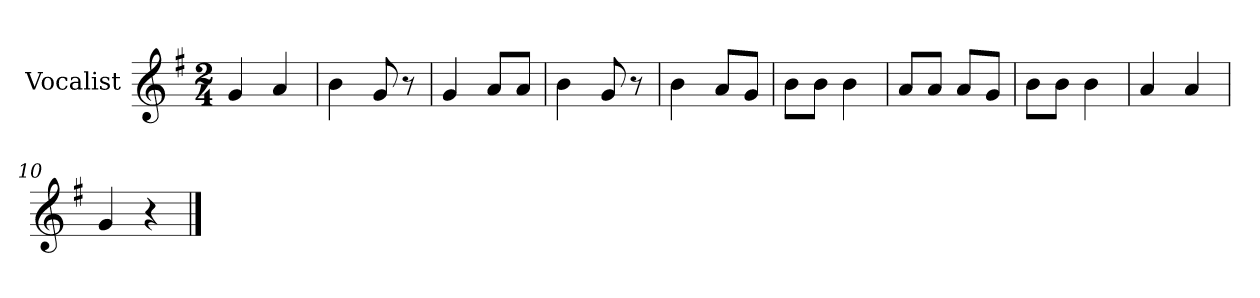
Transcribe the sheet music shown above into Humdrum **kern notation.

**kern
*part1
*staff1
*I"Vocalist
*k[f#]
*G:
*M2/4
=1
4g
4a
=2
4b
8g
8r
=3
4g
8aL
8aJ
=4
4b
8g
8r
=5
4b
8aL
8gJ
=6
8bL
8bJ
4b
=7
8aL
8aJ
8aL
8gJ
=8
8bL
8bJ
4b
=9
4a
4a
=10
4g
4r
==
*-
